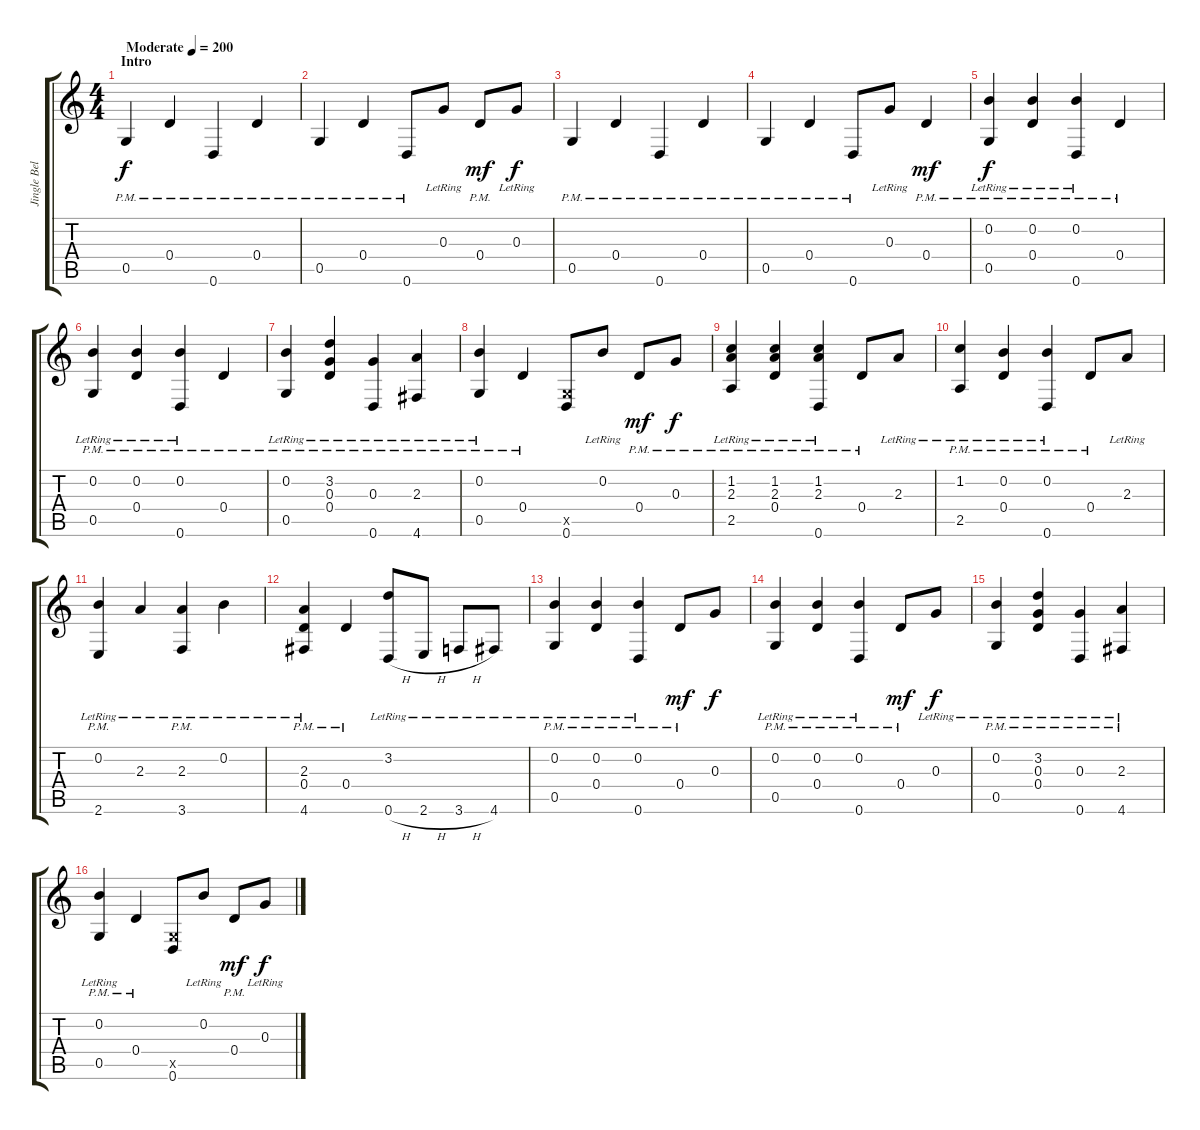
\track ("Jingle Bells" "Jingle Bel") {instrument acousticguitarsteel}
\staff {score tabs}
\tuning (E4 B3 G3 D3 G2 D2) {hide}
\ts (4 4)
\section ("" "Intro")
\tempo (200 "Moderate")
\clef g2
\ks c
0.5{pm}.4{dy f instrument acousticguitarsteel} 0.4{pm}.4 0.6{pm}.4 0.4{pm}.4 |
0.5{pm}.4 0.4{pm}.4 0.6{pm}.8 0.3{lr}.8 0.4{pm}.8{dy mf} 0.3{lr}.8{dy f} |
0.5{pm}.4 0.4{pm}.4 0.6{pm}.4 0.4{pm}.4 |
0.5{pm}.4 0.4{pm}.4 0.6{pm}.8 0.3{lr}.8 0.4{pm}.4{dy mf} |
(0.2{lr} 0.5{pm}).4{dy f} (0.2{lr} 0.4{pm}).4 (0.2{lr} 0.6{pm}).4 0.4{pm}.4 |
(0.2{lr} 0.5{pm}).4 (0.2{lr} 0.4{pm}).4 (0.2{lr} 0.6{pm}).4 0.4{pm}.4 |
(0.2{lr} 0.5{pm}).4 (3.2{lr} 0.3 0.4{pm}).4 (0.3{lr} 0.6{pm}).4 (2.3{lr} 4.6{pm}).4 |
(0.2{lr} 0.5{pm}).4 0.4{pm}.4 (0.5{x} 0.6).8 0.2{lr}.8 0.4{pm}.8{dy mf} 0.3{pm}.8{dy f} |
(1.2{lr} 2.3{lr} 2.5{pm}).4 (1.2{lr} 2.3{lr} 0.4{pm}).4 (1.2{lr} 2.3{lr} 0.6{pm}).4 0.4{pm}.8 2.3{lr}.8 |
(1.2{lr} 2.5{pm}).4 (0.2{lr} 0.4{pm}).4 (0.2{lr} 0.6{pm}).4 0.4{pm}.8 2.3{lr}.8 |
(0.2{lr} 2.6{pm}).4 2.3{lr}.4 (2.3{lr} 3.6{pm}).4 0.2{lr}.4 |
(2.3{lr} 0.4{pm} 4.6{pm}).4 0.4{pm}.4 (3.2{lr} 0.6{h}).8 2.6{h lr}.8 3.6{h lr}.8 4.6{lr}.8 |
(0.2{lr} 0.5{pm}).4 (0.2{lr} 0.4{pm}).4 (0.2{lr} 0.6{pm}).4 0.4{pm}.8{dy mf} 0.3.8{dy f} |
(0.2{lr} 0.5{pm}).4 (0.2{lr} 0.4{pm}).4 (0.2{lr} 0.6{pm}).4 0.4{pm}.8{dy mf} 0.3{lr}.8{dy f} |
(0.2{lr} 0.5{pm}).4 (3.2{lr} 0.3{lr} 0.4{pm}).4 (0.3{lr} 0.6{pm}).4 (2.3{lr} 4.6{pm}).4 |
(0.2{lr} 0.5{pm}).4 0.4{pm}.4 (0.5{x} 0.6).8 0.2{lr}.8 0.4{pm}.8{dy mf} 0.3{lr}.8{dy f}
